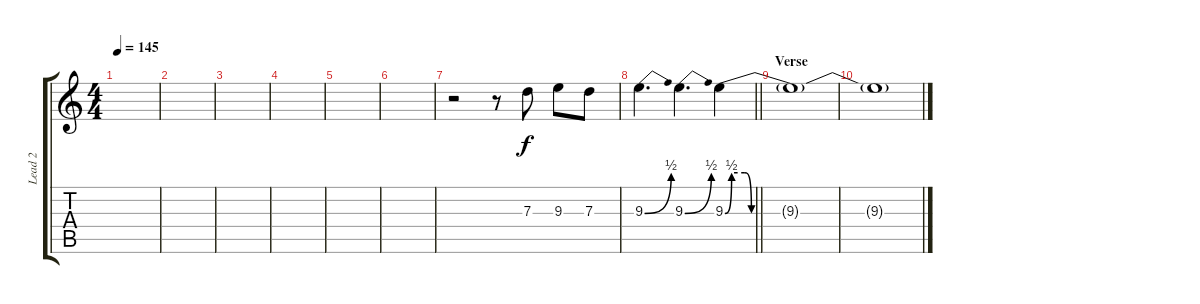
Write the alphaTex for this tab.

\track ("Lead 2" "Lead 2") {instrument distortionguitar}
\staff {score tabs}
\tuning (E4 B3 G3 D3 A2 E2) {hide}
\ts (4 4)
\section ("" "")
\tempo 145
\clef g2
\ks c
|
|
|
|
|
|
r.2 r.8 7.3.8 9.3.8 7.3.8 |
\barLineRight lightlight
9.3{be (bend 0 0 60 2)}.4{d} 9.3{be (bend 0 0 60 2)}.4{d} 9.3{be (custom 0 0 2 2 6 2 8 0 20 0 45 0 60 0)}.4 |
\section ("" "Verse")
9.3{t}.1{volume 8} |
9.3{t}.1
